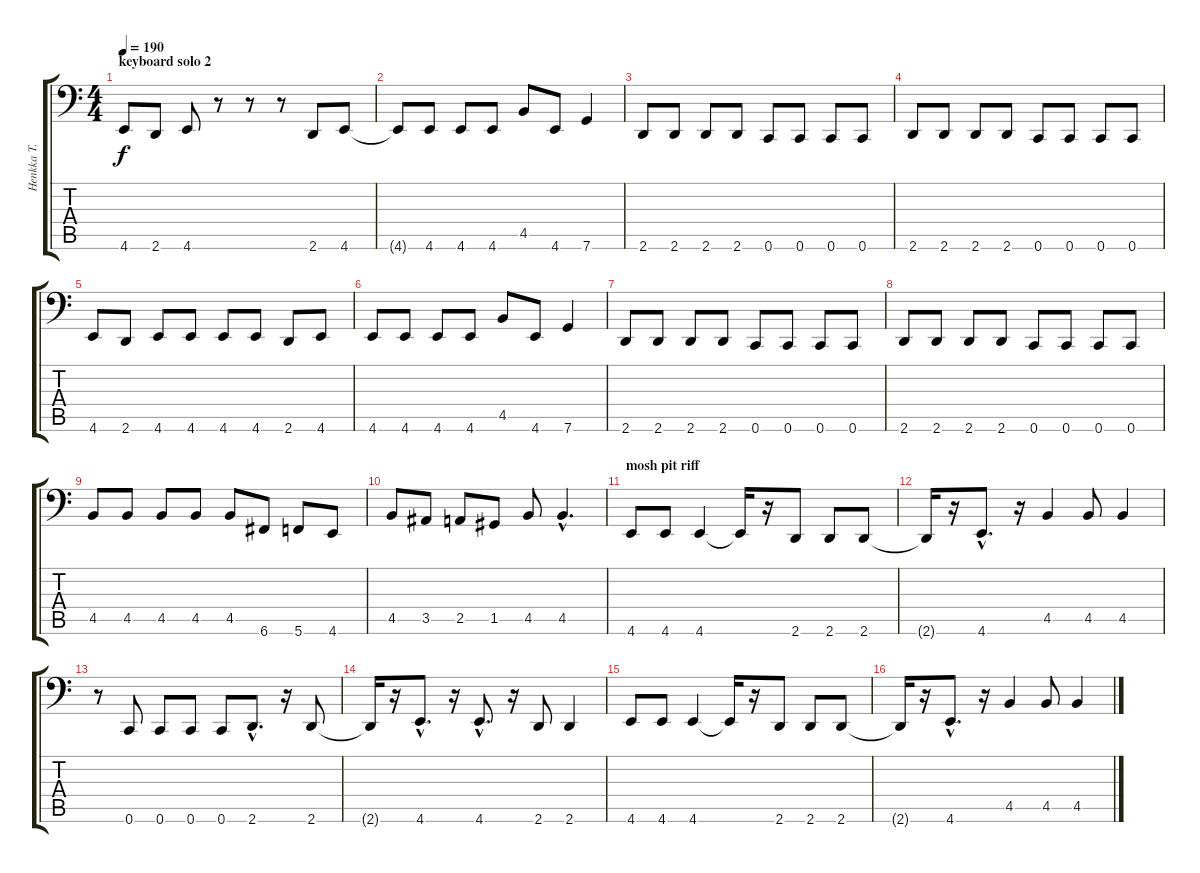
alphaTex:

\track ("Henkka T. Blacksmith" "Henkka T. ") {instrument electricbassfinger}
\staff {score tabs}
\tuning (D3 A2 F2 C2 G1 C1) {hide}
\ts (4 4)
\section ("" "keyboard solo 2")
\tempo 190
\clef f4
\ks c
4.6.8{dy f} 2.6.8 4.6.8 r.8 r.8 r.8 2.6.8 4.6.8 |
4.6{t}.8 4.6.8 4.6.8 4.6.8 4.5.8 4.6.8 7.6.4 |
2.6.8 2.6.8 2.6.8 2.6.8 0.6.8 0.6.8 0.6.8 0.6.8 |
2.6.8 2.6.8 2.6.8 2.6.8 0.6.8 0.6.8 0.6.8 0.6.8 |
4.6.8 2.6.8 4.6.8 4.6.8 4.6.8 4.6.8 2.6.8 4.6.8 |
4.6.8 4.6.8 4.6.8 4.6.8 4.5.8 4.6.8 7.6.4 |
2.6.8 2.6.8 2.6.8 2.6.8 0.6.8 0.6.8 0.6.8 0.6.8 |
2.6.8 2.6.8 2.6.8 2.6.8 0.6.8 0.6.8 0.6.8 0.6.8 |
4.5.8 4.5.8 4.5.8 4.5.8 4.5.8 6.6.8 5.6.8 4.6.8 |
4.5.8 3.5.8 2.5.8 1.5.8 4.5.8 4.5{hac}.4{d} |
\section ("" "mosh pit riff")
4.6.8 4.6.8 4.6.4 4.6{t}.16 r.16 2.6.8 2.6.8 2.6.8 |
2.6{t}.16 r.16 4.6{hac}.8{d} r.16 4.5.4 4.5.8 4.5.4 |
r.8 0.6.8 0.6.8 0.6.8 0.6.8 2.6{hac}.8{d} r.16 2.6.8 |
2.6{t}.16 r.16 4.6{hac}.8{d} r.16 4.6{hac}.8{d} r.16 2.6.8 2.6.4 |
4.6.8 4.6.8 4.6.4 4.6{t}.16 r.16 2.6.8 2.6.8 2.6.8 |
2.6{t}.16 r.16 4.6{hac}.8{d} r.16 4.5.4 4.5.8 4.5.4
